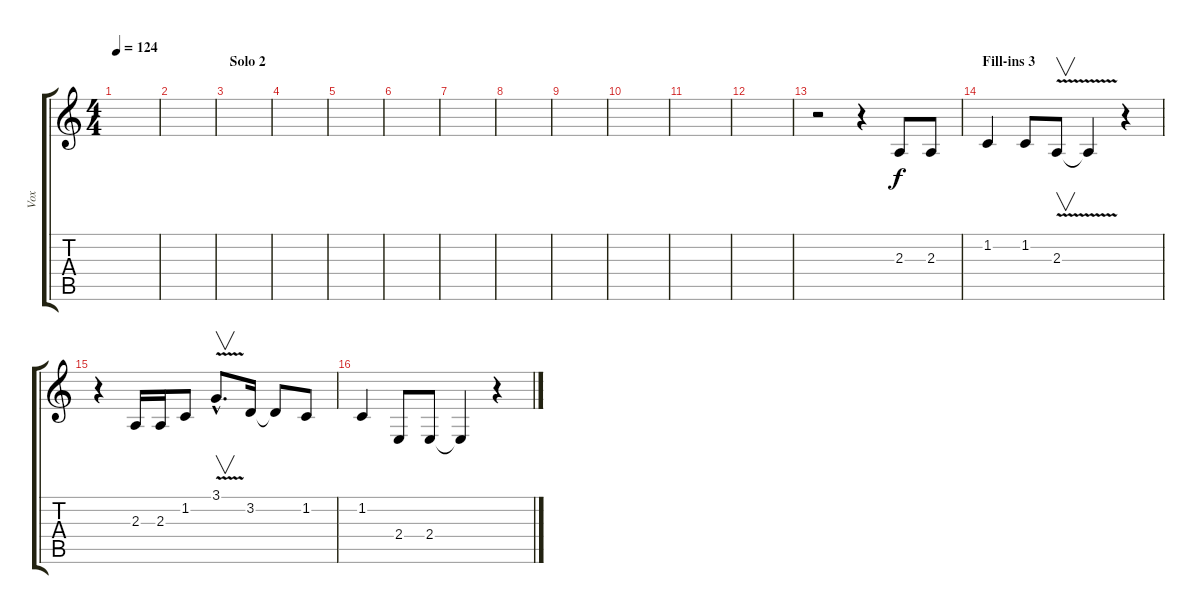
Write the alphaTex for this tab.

\track ("Vox" "Vox") {instrument trumpet}
\staff {score tabs}
\tuning (E4 B3 G3 D3 A2 E2) {hide}
\ts (4 4)
\tempo 124
\clef g2
\ks c
|
|
\section ("" "Solo 2")
|
|
|
|
|
|
|
|
|
|
r.2 r.4 2.3.8 2.3.8 |
\section ("" "Fill-ins 3")
1.2.4 1.2.8 2.3{v}.8{v} 2.3{t}.4 r.4 |
r.4 2.3.16 2.3.16 1.2.8 3.1{v hac}.8{v d} 3.2.16 3.2{t}.8 1.2.8 |
1.2.4 2.4.8 2.4.8 2.4{t}.4 r.4
